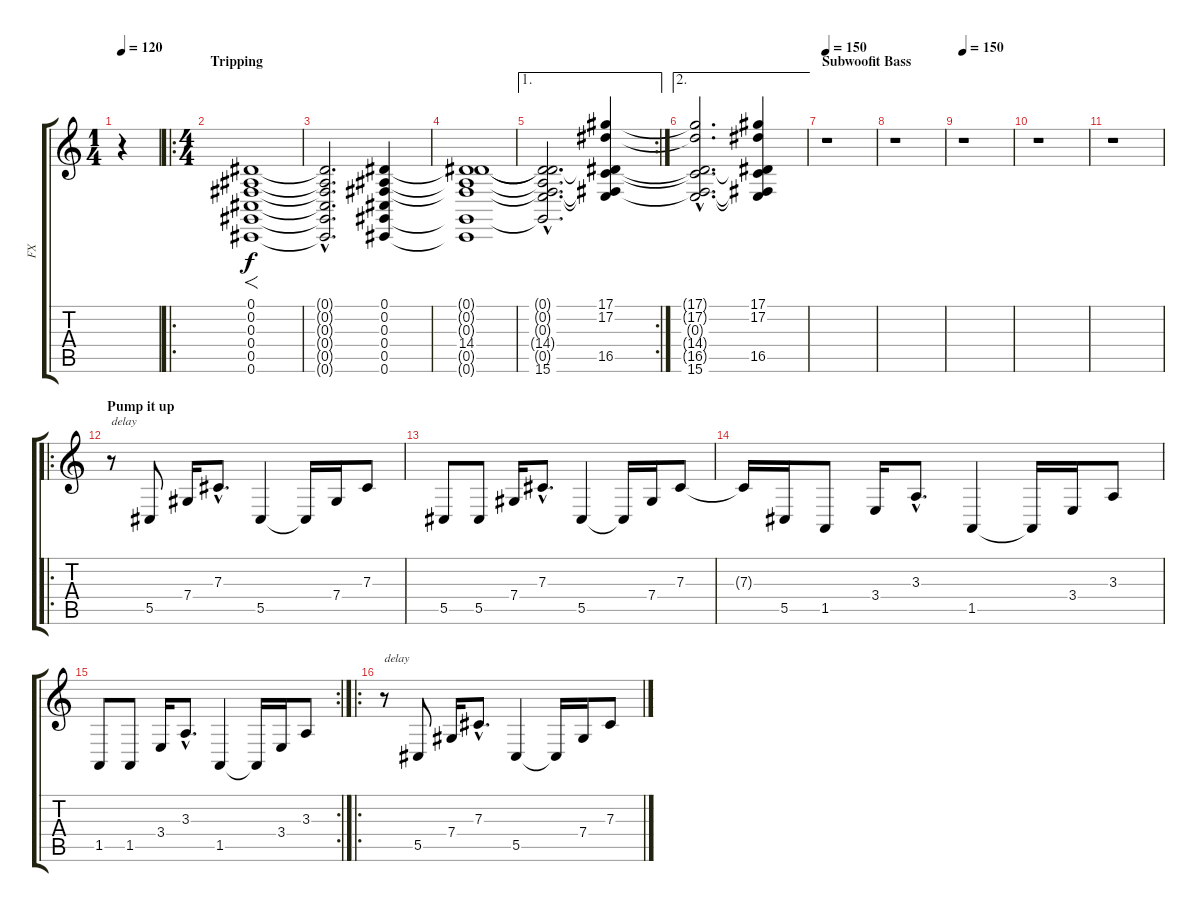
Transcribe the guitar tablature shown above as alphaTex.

\track ("FX" "FX") {instrument seashore}
\staff {score tabs}
\tuning (Eb4 Bb3 Gb3 Db3 Ab2 Db2) {hide}
\ts (1 4)
\tempo 120
\clef g2
\ks c
r.4{dy f instrument seashore} |
\ro
\ts (4 4)
\section ("" "Tripping")
(0.1 0.2 0.3 0.4 0.5 0.6).1{f instrument seashore} |
(0.1{hac t} 0.2{hac t} 0.3{hac t} 0.4{hac t} 0.5{hac t} 0.6{hac t}).2{d} (0.1 0.2 0.3 0.4 0.5 0.6).4 |
(0.1{t} 0.2{t} 0.3{t} 14.4 0.5{t} 0.6{t}).1{instrument birdtweet} |
\ae 1
\rc 2
(0.1{hac t} 0.2{hac t} 0.3{hac t} 14.4{hac t} 0.5{hac t} 15.6{hac}).2{d} (17.1 17.2 0.3{t} 14.4{t} 16.5 15.6{t}).4 |
\ae 2
(17.1{hac t} 17.2{hac t} 0.3{hac t} 14.4{hac t} 16.5{hac t} 15.6{hac}).2{d} (17.1 17.2 0.3{t} 14.4{t} 16.5 15.6{t}).4 |
\section ("" "Subwoofit Bass")
\tempo 150
r.1 |
r.1 |
\tempo 150
r.1 |
r.1 |
r.1 |
\ro
\section ("" "Pump it up")
r.8{txt "delay"} 5.5.8{volume 11 balance 12 instrument lead2sawtooth} 7.4.16 7.3{hac}.8{d} 5.5.4 5.5{t}.16 7.4.16 7.3.8 |
5.5.8 5.5.8 7.4.16 7.3{hac}.8{d} 5.5.4 5.5{t}.16 7.4.16 7.3.8 |
7.3{t}.16 5.5.16 1.5.8 3.4.16 3.3{hac}.8{d} 1.5.4 1.5{t}.16 3.4.16 3.3.8 |
\rc 2
1.5.8 1.5.8 3.4.16 3.3{hac}.8{d} 1.5.4 1.5{t}.16 3.4.16 3.3.8 |
\ro
r.8{txt "delay"} 5.5.8{volume 11 balance 12 instrument lead2sawtooth} 7.4.16 7.3{hac}.8{d} 5.5.4 5.5{t}.16 7.4.16 7.3.8
